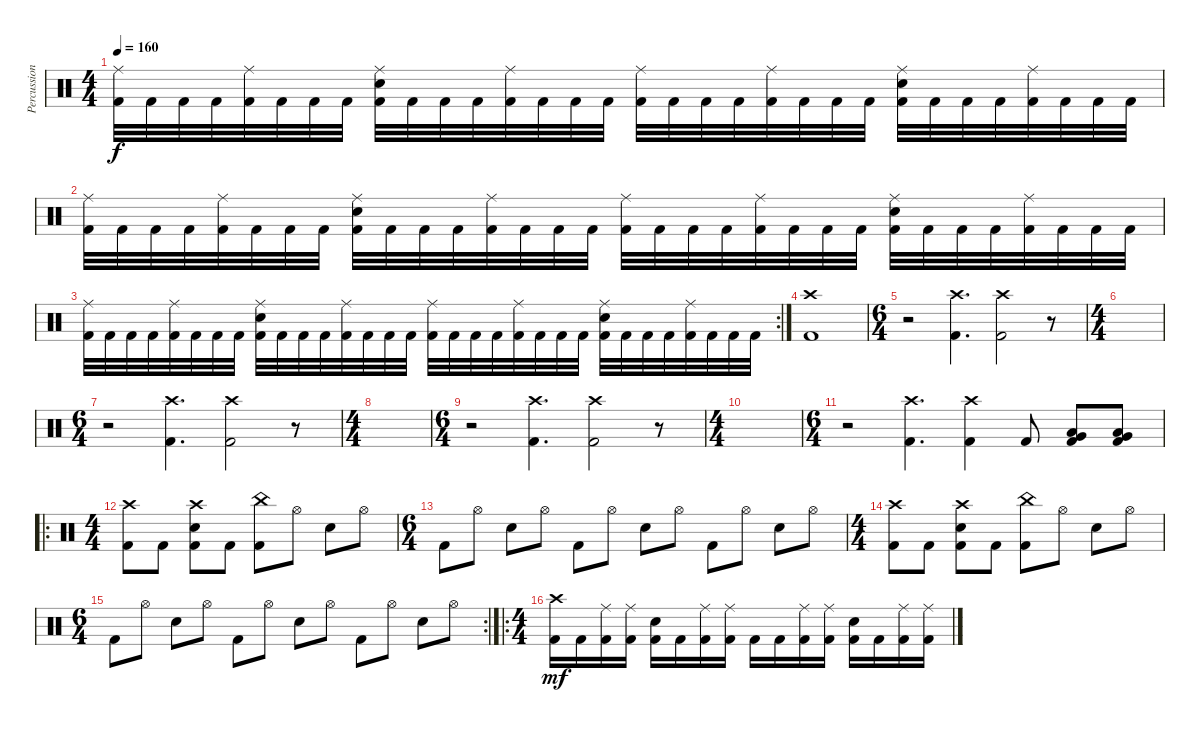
\track ("Percussioni" "Percussion") {instrument percussion}
\staff {score}
\articulation defaults
\ts (4 4)
\tempo 160
\clef neutral
\ks c
("Ride (middle)" "Kick (hit) 2").32{dy f} "Kick (hit) 2".32 "Kick (hit) 2".32 "Kick (hit) 2".32 ("Ride (middle)" "Kick (hit) 2").32 "Kick (hit) 2".32 "Kick (hit) 2".32 "Kick (hit) 2".32 ("Ride (middle)" "Electric Snare (hit)" "Kick (hit) 2").32 "Kick (hit) 2".32 "Kick (hit) 2".32 "Kick (hit) 2".32 ("Ride (middle)" "Kick (hit) 2").32 "Kick (hit) 2".32 "Kick (hit) 2".32 "Kick (hit) 2".32 ("Ride (middle)" "Kick (hit) 2").32 "Kick (hit) 2".32 "Kick (hit) 2".32 "Kick (hit) 2".32 ("Ride (middle)" "Kick (hit) 2").32 "Kick (hit) 2".32 "Kick (hit) 2".32 "Kick (hit) 2".32 ("Ride (middle)" "Electric Snare (hit)" "Kick (hit) 2").32 "Kick (hit) 2".32 "Kick (hit) 2".32 "Kick (hit) 2".32 ("Ride (middle)" "Kick (hit) 2").32 "Kick (hit) 2".32 "Kick (hit) 2".32 "Kick (hit) 2".32 |
("Ride (middle)" "Kick (hit) 2").32 "Kick (hit) 2".32 "Kick (hit) 2".32 "Kick (hit) 2".32 ("Ride (middle)" "Kick (hit) 2").32 "Kick (hit) 2".32 "Kick (hit) 2".32 "Kick (hit) 2".32 ("Ride (middle)" "Electric Snare (hit)" "Kick (hit) 2").32 "Kick (hit) 2".32 "Kick (hit) 2".32 "Kick (hit) 2".32 ("Ride (middle)" "Kick (hit) 2").32 "Kick (hit) 2".32 "Kick (hit) 2".32 "Kick (hit) 2".32 ("Ride (middle)" "Kick (hit) 2").32 "Kick (hit) 2".32 "Kick (hit) 2".32 "Kick (hit) 2".32 ("Ride (middle)" "Kick (hit) 2").32 "Kick (hit) 2".32 "Kick (hit) 2".32 "Kick (hit) 2".32 ("Ride (middle)" "Electric Snare (hit)" "Kick (hit) 2").32 "Kick (hit) 2".32 "Kick (hit) 2".32 "Kick (hit) 2".32 ("Ride (middle)" "Kick (hit) 2").32 "Kick (hit) 2".32 "Kick (hit) 2".32 "Kick (hit) 2".32 |
\rc 2
("Ride (middle)" "Kick (hit) 2").32 "Kick (hit) 2".32 "Kick (hit) 2".32 "Kick (hit) 2".32 ("Ride (middle)" "Kick (hit) 2").32 "Kick (hit) 2".32 "Kick (hit) 2".32 "Kick (hit) 2".32 ("Ride (middle)" "Electric Snare (hit)" "Kick (hit) 2").32 "Kick (hit) 2".32 "Kick (hit) 2".32 "Kick (hit) 2".32 ("Ride (middle)" "Kick (hit) 2").32 "Kick (hit) 2".32 "Kick (hit) 2".32 "Kick (hit) 2".32 ("Ride (middle)" "Kick (hit) 2").32 "Kick (hit) 2".32 "Kick (hit) 2".32 "Kick (hit) 2".32 ("Ride (middle)" "Kick (hit) 2").32 "Kick (hit) 2".32 "Kick (hit) 2".32 "Kick (hit) 2".32 ("Ride (middle)" "Electric Snare (hit)" "Kick (hit) 2").32 "Kick (hit) 2".32 "Kick (hit) 2".32 "Kick (hit) 2".32 ("Ride (middle)" "Kick (hit) 2").32 "Kick (hit) 2".32 "Kick (hit) 2".32 "Kick (hit) 2".32 |
("Crash high (hit)" "Kick (hit) 2").1 |
\ts (6 4)
r.2 ("Crash high (hit)" "Kick (hit) 2").4{d} ("Crash high (hit)" "Kick (hit) 2").2 r.8 |
\ts (4 4)
|
\ts (6 4)
r.2 ("Crash high (hit)" "Kick (hit) 2").4{d} ("Crash high (hit)" "Kick (hit) 2").2 r.8 |
\ts (4 4)
|
\ts (6 4)
r.2 ("Crash high (hit)" "Kick (hit) 2").4{d} ("Crash high (hit)" "Kick (hit) 2").2 r.8 |
\ts (4 4)
|
\ts (6 4)
r.2 ("Crash high (hit)" "Kick (hit) 2").4{d} ("Crash high (hit)" "Kick (hit) 2").4 "Kick (hit) 2".8 ("Low Tom (hit)" "Very Low Tom (hit)" "Kick (hit) 2").8 ("Low Tom (hit)" "Very Low Tom (hit)" "Kick (hit) 2").8 |
\ro
\ts (4 4)
("Crash high (hit)" "Kick (hit) 2").8 "Kick (hit) 2".8 ("Crash high (hit)" "Electric Snare (hit)" "Kick (hit) 2").8 "Kick (hit) 2".8 ("China (hit)" "Kick (hit) 2").8 "Hi-Hat (open)".8 "Electric Snare (hit)".8 "Hi-Hat (open)".8 |
\ts (6 4)
"Kick (hit) 2".8 "Hi-Hat (open)".8 "Electric Snare (hit)".8 "Hi-Hat (open)".8 "Kick (hit) 2".8 "Hi-Hat (open)".8 "Electric Snare (hit)".8 "Hi-Hat (open)".8 "Kick (hit) 2".8 "Hi-Hat (open)".8 "Electric Snare (hit)".8 "Hi-Hat (open)".8 |
\ts (4 4)
("Crash high (hit)" "Kick (hit) 2").8 "Kick (hit) 2".8 ("Crash high (hit)" "Electric Snare (hit)" "Kick (hit) 2").8 "Kick (hit) 2".8 ("China (hit)" "Kick (hit) 2").8 "Hi-Hat (open)".8 "Electric Snare (hit)".8 "Hi-Hat (open)".8 |
\rc 2
\ts (6 4)
"Kick (hit) 2".8 "Hi-Hat (open)".8 "Electric Snare (hit)".8 "Hi-Hat (open)".8 "Kick (hit) 2".8 "Hi-Hat (open)".8 "Electric Snare (hit)".8 "Hi-Hat (open)".8 "Kick (hit) 2".8 "Hi-Hat (open)".8 "Electric Snare (hit)".8 "Hi-Hat (open)".8 |
\ro
\ts (4 4)
("Crash high (hit)" "Kick (hit) 2").16{dy mf} "Kick (hit) 2".16 ("Ride (middle)" "Kick (hit) 2").16 ("Ride (middle)" "Kick (hit) 2").16 ("Electric Snare (hit)" "Kick (hit) 2").16 "Kick (hit) 2".16 ("Ride (middle)" "Kick (hit) 2").16 ("Ride (middle)" "Kick (hit) 2").16 "Kick (hit) 2".16 "Kick (hit) 2".16 ("Ride (middle)" "Kick (hit) 2").16 ("Ride (middle)" "Kick (hit) 2").16 ("Electric Snare (hit)" "Kick (hit) 2").16 "Kick (hit) 2".16 ("Ride (middle)" "Kick (hit) 2").16 ("Ride (middle)" "Kick (hit) 2").16
